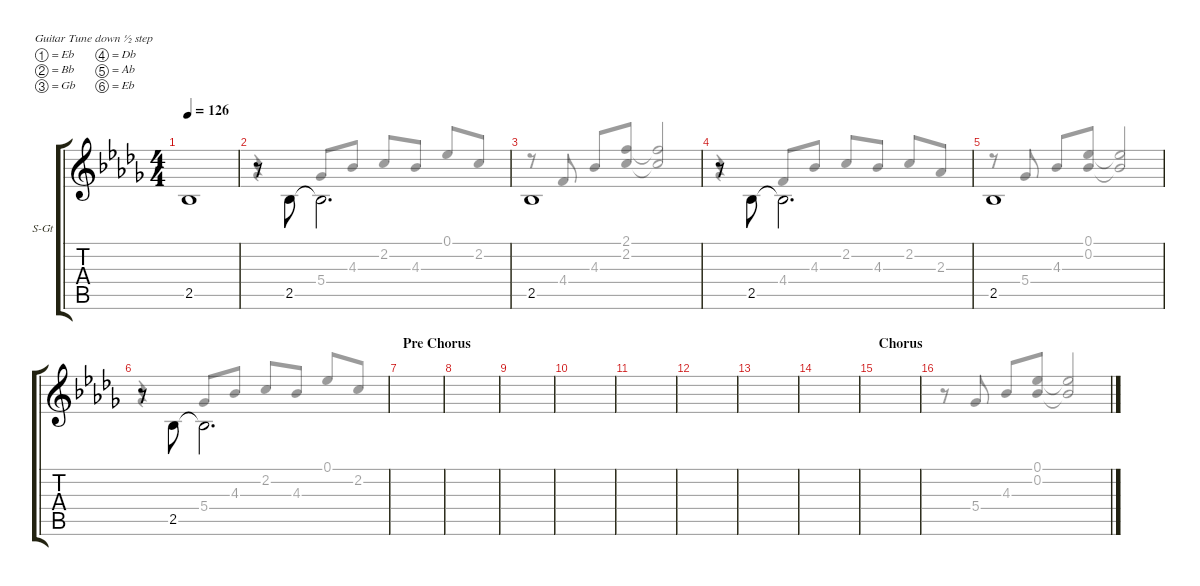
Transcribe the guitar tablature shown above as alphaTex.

\hideDynamics
\bracketExtendMode groupsimilarinstruments
\firstSystemTrackNameOrientation horizontal
\otherSystemsTrackNameOrientation horizontal
\track ("Steel Guitar" "S-Gt") {instrument acousticguitarsteel}
\staff {score tabs}
\tuning (Eb4 Bb3 Gb3 Db3 Ab2 Eb2)
\voice
\ts (4 4)
\tempo 126
\clef g2
\scale
0.25
\ks db
2.5.1{dy f} |
\scale
0.25 r.8 2.5.8{beam invert} 2.5{t}.2{d beam invert} |
\scale
0.25 2.5.1 |
\scale
0.25 r.8 2.5.8{beam invert} 2.5{t}.2{d beam invert} |
\scale
0.391608 2.5.1 |
\scale
0.391608 r.8 2.5.8{beam invert} 2.5{t}.2{d beam invert} |
\section ("" "Pre Chorus")
\scale
0.108392 |
\scale
0.108392 |
\scale
0.25 |
\scale
0.25 |
\scale
0.25 |
\scale
0.25 |
\scale
0.25 |
\scale
0.25 |
\section ("" "Chorus")
\scale
0.25 |
\scale
0.25
\voice
\clef g2
\ottava regular
\simile none
\scale
0.25
\ks db
r.8{dy f beam invert} 5.4.8{beam invert} 4.3.8{beam invert} (0.2 0.1).8 (0.2{t} 0.1{t}).2{beam invert} |
\scale
0.25 r.4{beam invert} 5.4.8{beam invert} 4.3.8 2.2.8{beam invert} 4.3.8 0.1.8{beam invert} 2.2.8 |
\scale
0.25 r.8{beam invert} 4.4.8{beam invert} 4.3.8{beam invert} (2.2 2.1).8 (2.2{t} 2.1{t}).2{beam invert} |
\scale
0.25 r.4{beam invert} 4.4.8{beam invert} 4.3.8 2.2.8{beam invert} 4.3.8 2.2.8{beam invert} 2.3.8 |
\scale
0.391608 r.8{beam invert} 5.4.8{beam invert} 4.3.8{beam invert} (0.2 0.1).8 (0.2{t} 0.1{t}).2{beam invert} |
\scale
0.391608 r.4{beam invert} 5.4.8{beam invert} 4.3.8 2.2.8{beam invert} 4.3.8 0.1.8{beam invert} 2.2.8 |
\scale
0.108392 |
\scale
0.108392 |
\scale
0.25 |
\scale
0.25 |
\scale
0.25 |
\scale
0.25 |
\scale
0.25 |
\scale
0.25 |
\scale
0.25 |
\scale
0.25
